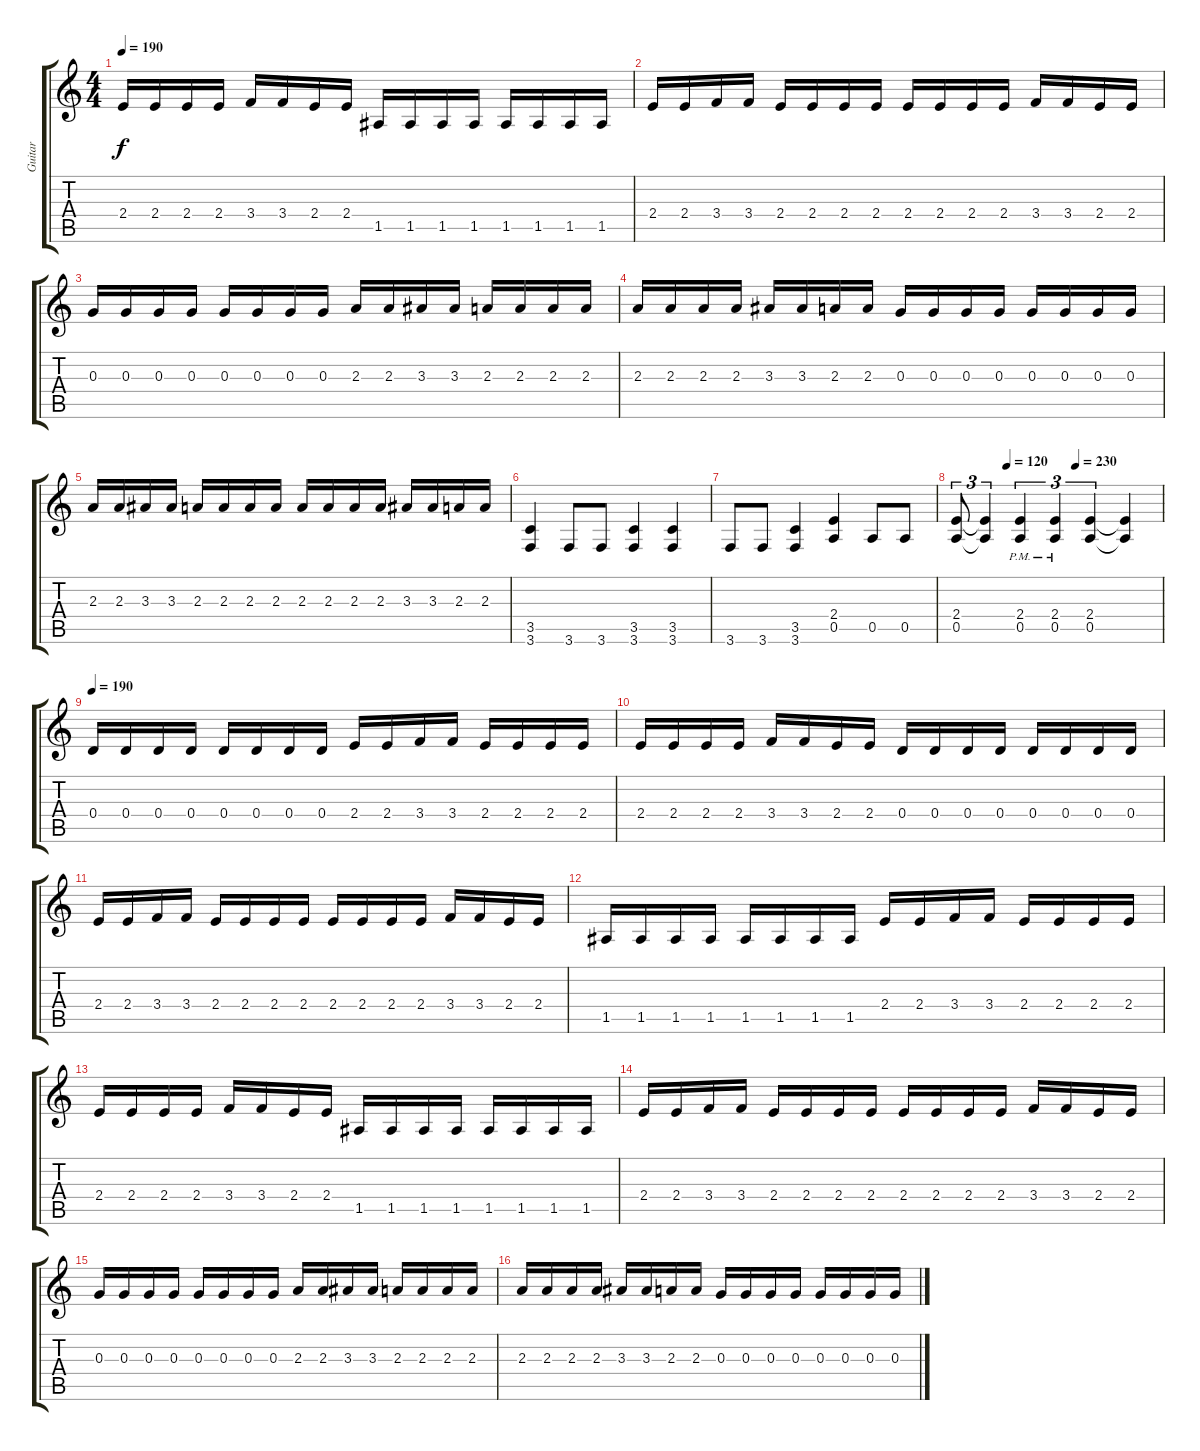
\track ("Guitar " "Guitar ") {instrument distortionguitar}
\staff {score tabs}
\tuning (E4 B3 G3 D3 A2 D2) {hide}
\ts (4 4)
\tempo 190
\clef g2
\ks c
2.4.16{dy f} 2.4.16 2.4.16 2.4.16 3.4.16 3.4.16 2.4.16 2.4.16 1.5.16 1.5.16 1.5.16 1.5.16 1.5.16 1.5.16 1.5.16 1.5.16 |
2.4.16 2.4.16 3.4.16 3.4.16 2.4.16 2.4.16 2.4.16 2.4.16 2.4.16 2.4.16 2.4.16 2.4.16 3.4.16 3.4.16 2.4.16 2.4.16 |
0.3.16 0.3.16 0.3.16 0.3.16 0.3.16 0.3.16 0.3.16 0.3.16 2.3.16 2.3.16 3.3.16 3.3.16 2.3.16 2.3.16 2.3.16 2.3.16 |
2.3.16 2.3.16 2.3.16 2.3.16 3.3.16 3.3.16 2.3.16 2.3.16 0.3.16 0.3.16 0.3.16 0.3.16 0.3.16 0.3.16 0.3.16 0.3.16 |
2.3.16 2.3.16 3.3.16 3.3.16 2.3.16 2.3.16 2.3.16 2.3.16 2.3.16 2.3.16 2.3.16 2.3.16 3.3.16 3.3.16 2.3.16 2.3.16 |
(3.5 3.6).4 3.6.8 3.6.8 (3.5 3.6).4 (3.5 3.6).4 |
3.6.8 3.6.8 (3.5 3.6).4 (2.4 0.5).4 0.5.8 0.5.8 |
\tempo (120 0.25)
\tempo (230 0.5833333333333334)
(2.4 0.5).8{tu (3 2)} (2.4{t} 0.5{t}).4{tu (3 2)} (2.4{pm} 0.5{pm}).4{tu (3 2)} (2.4{pm} 0.5{pm}).4{tu (3 2)} (2.4 0.5).4{tu (3 2)} (2.4{t} 0.5{t}).4 |
\tempo 190
0.4.16 0.4.16 0.4.16 0.4.16 0.4.16 0.4.16 0.4.16 0.4.16 2.4.16 2.4.16 3.4.16 3.4.16 2.4.16 2.4.16 2.4.16 2.4.16 |
2.4.16 2.4.16 2.4.16 2.4.16 3.4.16 3.4.16 2.4.16 2.4.16 0.4.16 0.4.16 0.4.16 0.4.16 0.4.16 0.4.16 0.4.16 0.4.16 |
2.4.16 2.4.16 3.4.16 3.4.16 2.4.16 2.4.16 2.4.16 2.4.16 2.4.16 2.4.16 2.4.16 2.4.16 3.4.16 3.4.16 2.4.16 2.4.16 |
1.5.16 1.5.16 1.5.16 1.5.16 1.5.16 1.5.16 1.5.16 1.5.16 2.4.16 2.4.16 3.4.16 3.4.16 2.4.16 2.4.16 2.4.16 2.4.16 |
2.4.16 2.4.16 2.4.16 2.4.16 3.4.16 3.4.16 2.4.16 2.4.16 1.5.16 1.5.16 1.5.16 1.5.16 1.5.16 1.5.16 1.5.16 1.5.16 |
2.4.16 2.4.16 3.4.16 3.4.16 2.4.16 2.4.16 2.4.16 2.4.16 2.4.16 2.4.16 2.4.16 2.4.16 3.4.16 3.4.16 2.4.16 2.4.16 |
0.3.16 0.3.16 0.3.16 0.3.16 0.3.16 0.3.16 0.3.16 0.3.16 2.3.16 2.3.16 3.3.16 3.3.16 2.3.16 2.3.16 2.3.16 2.3.16 |
2.3.16 2.3.16 2.3.16 2.3.16 3.3.16 3.3.16 2.3.16 2.3.16 0.3.16 0.3.16 0.3.16 0.3.16 0.3.16 0.3.16 0.3.16 0.3.16
